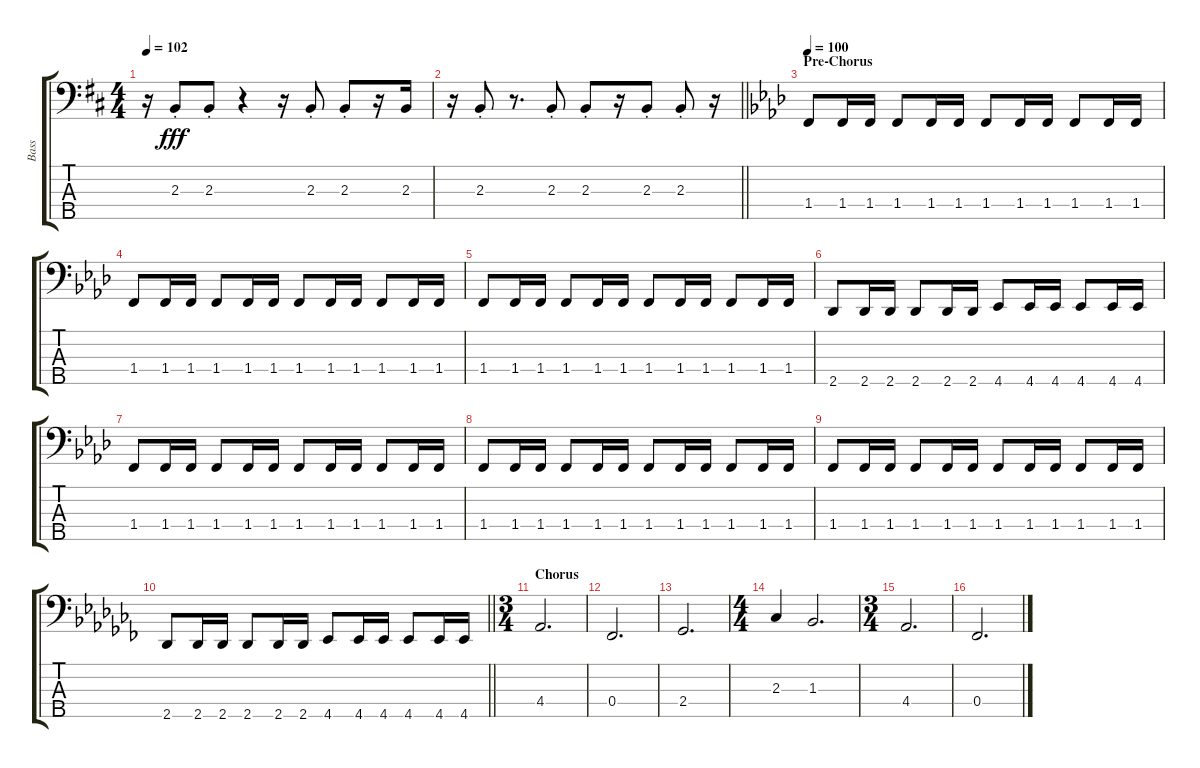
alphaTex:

\track ("Bass" "Bass") {instrument electricbassfinger}
\staff {score tabs}
\tuning (G2 D2 A1 E1 B0) {hide}
\ts (4 4)
\tempo 102
\clef f4
\ks d
r.16{dy fff} 2.3{st}.8 2.3{st}.8 r.4 r.16 2.3{st}.8 2.3{st}.8 r.16 2.3.16 |
\barLineRight lightlight
r.16 2.3{st}.8 r.8{d} 2.3{st}.8 2.3{st}.8 r.16 2.3{st}.8 2.3{st}.8 r.16 |
\section ("" "Pre-Chorus")
\tempo 100
\ks ab
1.4.8 1.4.16 1.4.16 1.4.8 1.4.16 1.4.16 1.4.8 1.4.16 1.4.16 1.4.8 1.4.16 1.4.16 |
1.4.8 1.4.16 1.4.16 1.4.8 1.4.16 1.4.16 1.4.8 1.4.16 1.4.16 1.4.8 1.4.16 1.4.16 |
1.4.8 1.4.16 1.4.16 1.4.8 1.4.16 1.4.16 1.4.8 1.4.16 1.4.16 1.4.8 1.4.16 1.4.16 |
2.5.8 2.5.16 2.5.16 2.5.8 2.5.16 2.5.16 4.5.8 4.5.16 4.5.16 4.5.8 4.5.16 4.5.16 |
1.4.8 1.4.16 1.4.16 1.4.8 1.4.16 1.4.16 1.4.8 1.4.16 1.4.16 1.4.8 1.4.16 1.4.16 |
1.4.8 1.4.16 1.4.16 1.4.8 1.4.16 1.4.16 1.4.8 1.4.16 1.4.16 1.4.8 1.4.16 1.4.16 |
1.4.8 1.4.16 1.4.16 1.4.8 1.4.16 1.4.16 1.4.8 1.4.16 1.4.16 1.4.8 1.4.16 1.4.16 |
\barLineRight lightlight
\ks cb
2.5.8 2.5.16 2.5.16 2.5.8 2.5.16 2.5.16 4.5.8 4.5.16 4.5.16 4.5.8 4.5.16 4.5.16 |
\ts (3 4)
\section ("" "Chorus")
4.4.2{d} |
0.4.2{d} |
2.4.2{d} |
\ts (4 4)
2.3.4 1.3.2{d} |
\ts (3 4)
4.4.2{d} |
0.4.2{d}
